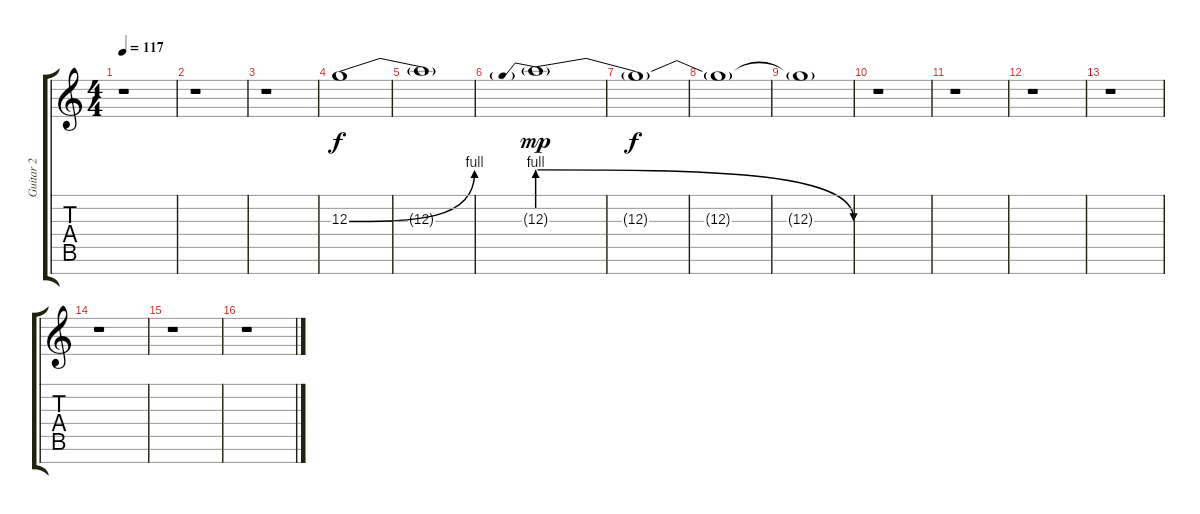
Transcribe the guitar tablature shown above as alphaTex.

\track ("Guitar 2" "Guitar 2") {instrument distortionguitar}
\staff {score tabs}
\tuning (E4 B3 G3 D3 A2 E2 B1) {hide}
\ts (4 4)
\tempo 117
\clef g2
\ks c
r.1{dy f} |
r.1 |
r.1 |
12.3{be (bend 0 0 60 4)}.1{volume 11} |
12.3{t}.1 |
\section ("" "")
12.3{be (prebendrelease 0 4 60 0) g}.1{dy mp} |
12.3{t}.1{dy f volume 0} |
12.3{t}.1 |
12.3{t}.1 |
r.1 |
r.1 |
r.1 |
r.1 |
r.1 |
r.1 |
r.1
